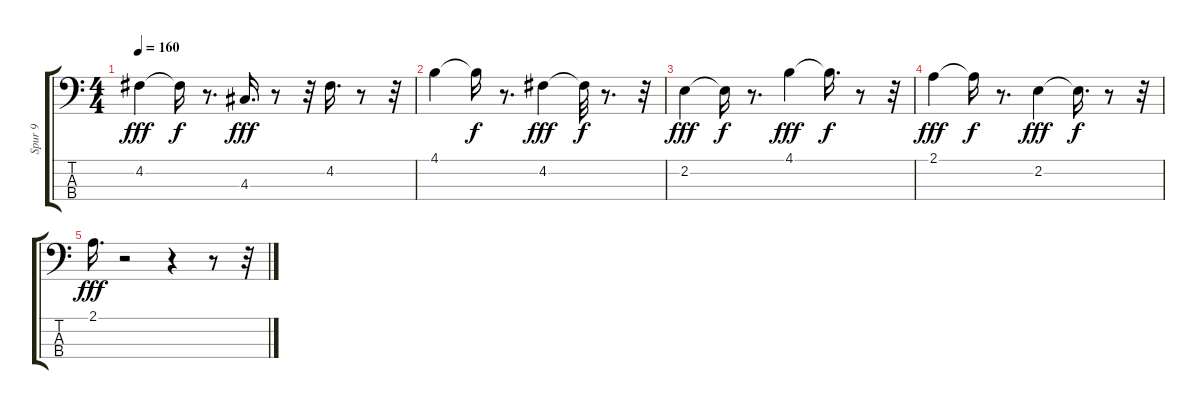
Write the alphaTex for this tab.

\track ("Spur 9" "Spur 9") {instrument electricbasspick}
\staff {score tabs}
\tuning (G2 D2 A1 E1) {hide}
\ts (4 4)
\tempo 160
\clef f4
\ks c
4.2.4{dy fff} 4.2{t}.16{dy f} r.8{d} 4.3.16{d dy fff} r.8 r.32 4.2.16{d} r.8 r.32 |
4.1.4 4.1{t}.16{dy f} r.8{d} 4.2.4{dy fff} 4.2{t}.32{dy f} r.8{d} r.32 |
2.2.4{dy fff} 2.2{t}.16{dy f} r.8{d} 4.1.4{dy fff} 4.1{t}.16{d dy f} r.8 r.32 |
2.1.4{dy fff} 2.1{t}.16{dy f} r.8{d} 2.2.4{dy fff} 2.2{t}.16{d dy f} r.8 r.32 |
2.1.16{d dy fff} r.2 r.4 r.8 r.32
